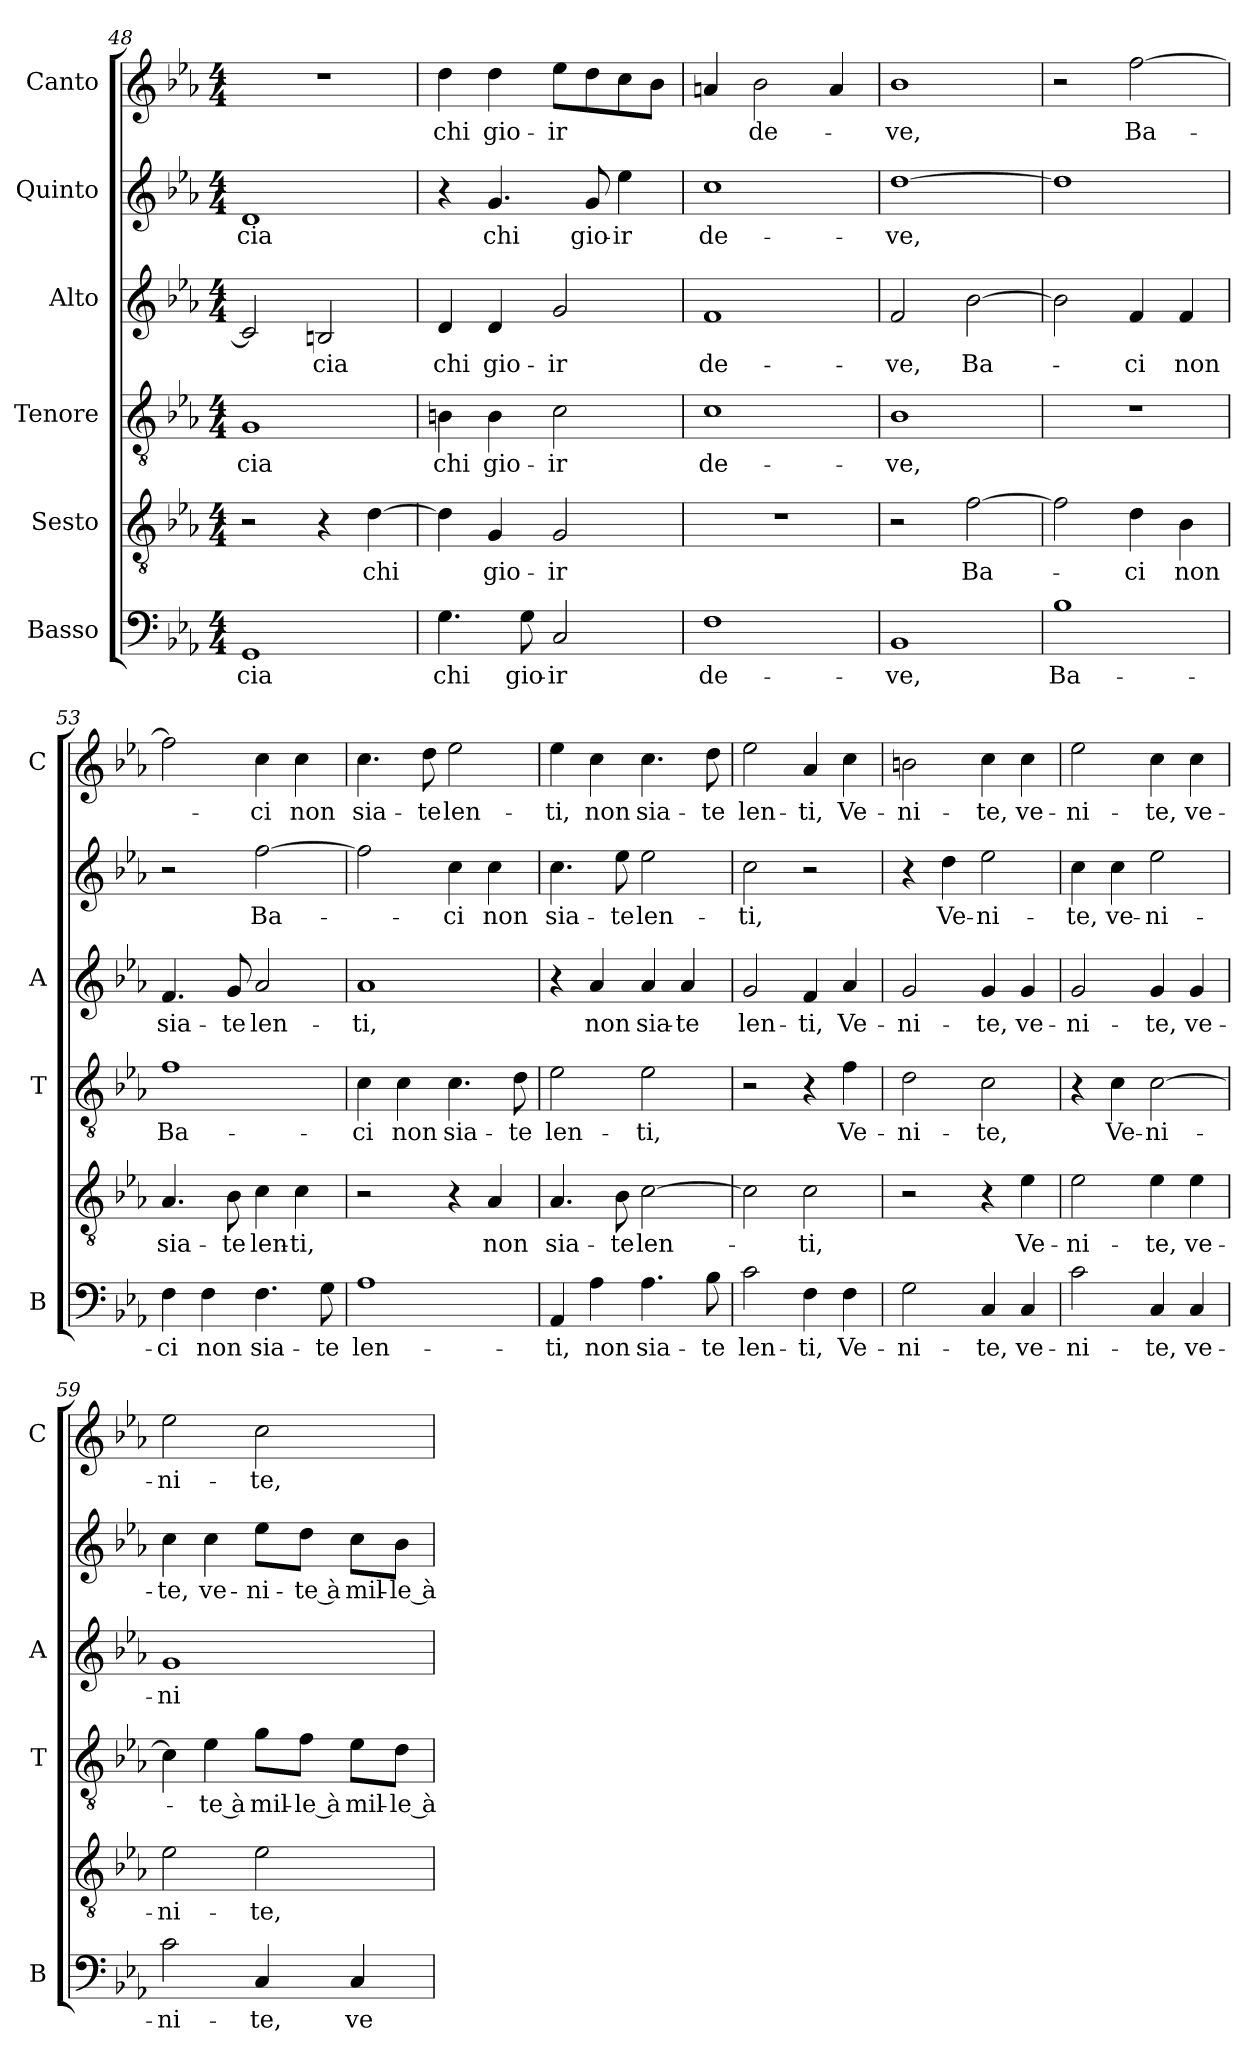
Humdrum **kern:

**kern	**text	**kern	**text	**kern	**text	**kern	**text	**kern	**text	**kern	**text
*part6	*part6	*part5	*part5	*part4	*part4	*part3	*part3	*part2	*part2	*part1	*part1
*staff6	*staff6	*staff5	*staff5	*staff4	*staff4	*staff3	*staff3	*staff2	*staff2	*staff1	*staff1
*I"Basso	*	*I"Sesto	*	*I"Tenore	*	*I"Alto	*	*I"Quinto	*	*I"Canto	*
*I'B	*	*	*	*I'T	*	*I'A	*	*	*	*I'C	*
*clefF4	*	*clefGv2	*	*clefGv2	*	*clefG2	*	*clefG2	*	*clefG2	*
*k[b-e-a-]	*	*k[b-e-a-]	*	*k[b-e-a-]	*	*k[b-e-a-]	*	*k[b-e-a-]	*	*k[b-e-a-]	*
*E-:	*	*E-:	*	*E-:	*	*E-:	*	*E-:	*	*E-:	*
*M4/4	*	*M4/4	*	*M4/4	*	*M4/4	*	*M4/4	*	*M4/4	*
=48	=48	=48	=48	=48	=48	=48	=48	=48	=48	=48	=48
!	!LO:LY:b	!	!	!	!LO:LY:b	!	!	!	!LO:LY:b	!	!
1GG	-cia	2r	.	1G	-cia	2c/]	.	1d	-cia	1r	.
!	!	!	!	!	!	!	!LO:LY:b	!	!	!	!
.	.	4r	.	.	.	2Bn/	-cia	.	.	.	.
!	!	!	!LO:LY:b	!	!	!	!	!	!	!	!
.	.	[4d\	chi	.	.	.	.	.	.	.	.
=49	=49	=49	=49	=49	=49	=49	=49	=49	=49	=49	=49
!	!LO:LY:b	!	!	!	!LO:LY:b	!	!LO:LY:b	!	!	!	!LO:LY:b
4.G\	chi	4d\]	.	4Bn\	chi	4d/	chi	4r	.	4dd\	chi
!	!	!	!LO:LY:b	!	!LO:LY:b	!	!LO:LY:b	!	!LO:LY:b	!	!LO:LY:b
.	.	4G/	gio-	4B\	gio-	4d/	gio-	4.g/	chi	4dd\	gio-
!	!LO:LY:b	!	!	!	!	!	!	!	!	!	!
8G\	gio-	.	.	.	.	.	.	.	.	.	.
!	!LO:LY:b	!	!LO:LY:b	!	!LO:LY:b	!	!LO:LY:b	!	!	!	!LO:LY:b
2C/	-ir	2G/	-ir	2c\	-ir	2g/	-ir	.	.	8ee-\L	-ir
!	!	!	!	!	!	!	!	!	!LO:LY:b	!	!
.	.	.	.	.	.	.	.	8g/	gio-	8dd\	.
!	!	!	!	!	!	!	!	!	!LO:LY:b	!	!
.	.	.	.	.	.	.	.	4ee-\	-ir	8cc\	.
.	.	.	.	.	.	.	.	.	.	8b-\J	.
=50	=50	=50	=50	=50	=50	=50	=50	=50	=50	=50	=50
!	!LO:LY:b	!	!	!	!LO:LY:b	!	!LO:LY:b	!	!LO:LY:b	!	!
1F	de-	1r	.	1c	de-	1f	de-	1cc	de-	4an/	.
!	!	!	!	!	!	!	!	!	!	!	!LO:LY:b
.	.	.	.	.	.	.	.	.	.	2b-\	de-
.	.	.	.	.	.	.	.	.	.	4a/	.
=51	=51	=51	=51	=51	=51	=51	=51	=51	=51	=51	=51
!	!LO:LY:b	!	!	!	!LO:LY:b	!	!LO:LY:b	!	!LO:LY:b	!	!LO:LY:b
1BB-	-ve,	2r	.	1B-	-ve,	2f/	-ve,	[1dd	-ve,	1b-	-ve,
!	!	!	!LO:LY:b	!	!	!	!LO:LY:b	!	!	!	!
.	.	[2f\	Ba-	.	.	[2b-\	Ba-	.	.	.	.
=52	=52	=52	=52	=52	=52	=52	=52	=52	=52	=52	=52
!	!LO:LY:b	!	!	!	!	!	!	!	!	!	!
1B-	Ba-	2f\]	.	1r	.	2b-\]	.	1dd]	.	2r	.
!	!	!	!LO:LY:b	!	!	!	!LO:LY:b	!	!	!	!LO:LY:b
.	.	4d\	-ci	.	.	4f/	-ci	.	.	[2ff\	Ba-
!	!	!	!LO:LY:b	!	!	!	!LO:LY:b	!	!	!	!
.	.	4B-\	non	.	.	4f/	non	.	.	.	.
!!LO:PB:g=z
=53	=53	=53	=53	=53	=53	=53	=53	=53	=53	=53	=53
!	!LO:LY:b	!	!LO:LY:b	!	!LO:LY:b	!	!LO:LY:b	!	!	!	!
4F\	-ci	4.A-/	sia-	1f	Ba-	4.f/	sia-	2r	.	2ff\]	.
!	!LO:LY:b	!	!	!	!	!	!	!	!	!	!
4F\	non	.	.	.	.	.	.	.	.	.	.
!	!	!	!LO:LY:b	!	!	!	!LO:LY:b	!	!	!	!
.	.	8B-\	-te	.	.	8g/	-te	.	.	.	.
!	!LO:LY:b	!	!LO:LY:b	!	!	!	!LO:LY:b	!	!LO:LY:b	!	!LO:LY:b
4.F\	sia-	4c\	len-	.	.	2a-/	len-	[2ff\	Ba-	4cc\	-ci
!	!	!	!LO:LY:b	!	!	!	!	!	!	!	!LO:LY:b
.	.	4c\	-ti,	.	.	.	.	.	.	4cc\	non
!	!LO:LY:b	!	!	!	!	!	!	!	!	!	!
8G\	-te	.	.	.	.	.	.	.	.	.	.
=54	=54	=54	=54	=54	=54	=54	=54	=54	=54	=54	=54
!	!LO:LY:b	!	!	!	!LO:LY:b	!	!LO:LY:b	!	!	!	!LO:LY:b
1A-	len-	2r	.	4c\	-ci	1a-	-ti,	2ff\]	.	4.cc\	sia-
!	!	!	!	!	!LO:LY:b	!	!	!	!	!	!
.	.	.	.	4c\	non	.	.	.	.	.	.
!	!	!	!	!	!	!	!	!	!	!	!LO:LY:b
.	.	.	.	.	.	.	.	.	.	8dd\	-te
!	!	!	!	!	!LO:LY:b	!	!	!	!LO:LY:b	!	!LO:LY:b
.	.	4r	.	4.c\	sia-	.	.	4cc\	-ci	2ee-\	len-
!	!	!	!LO:LY:b	!	!	!	!	!	!LO:LY:b	!	!
.	.	4A-/	non	.	.	.	.	4cc\	non	.	.
!	!	!	!	!	!LO:LY:b	!	!	!	!	!	!
.	.	.	.	8d\	-te	.	.	.	.	.	.
=55	=55	=55	=55	=55	=55	=55	=55	=55	=55	=55	=55
!	!LO:LY:b	!	!LO:LY:b	!	!LO:LY:b	!	!	!	!LO:LY:b	!	!LO:LY:b
4AA-/	-ti,	4.A-/	sia-	2e-\	len-	4r	.	4.cc\	sia-	4ee-\	-ti,
!	!LO:LY:b	!	!	!	!	!	!LO:LY:b	!	!	!	!LO:LY:b
4A-\	non	.	.	.	.	4a-/	non	.	.	4cc\	non
!	!	!	!LO:LY:b	!	!	!	!	!	!LO:LY:b	!	!
.	.	8B-\	-te	.	.	.	.	8ee-\	-te	.	.
!	!LO:LY:b	!	!LO:LY:b	!	!LO:LY:b	!	!LO:LY:b	!	!LO:LY:b	!	!LO:LY:b
4.A-\	sia-	[2c\	len-	2e-\	-ti,	4a-/	sia-	2ee-\	len-	4.cc\	sia-
!	!	!	!	!	!	!	!LO:LY:b	!	!	!	!
.	.	.	.	.	.	4a-/	-te	.	.	.	.
!	!LO:LY:b	!	!	!	!	!	!	!	!	!	!LO:LY:b
8B-\	-te	.	.	.	.	.	.	.	.	8dd\	-te
=56	=56	=56	=56	=56	=56	=56	=56	=56	=56	=56	=56
!	!LO:LY:b	!	!	!	!	!	!LO:LY:b	!	!LO:LY:b	!	!LO:LY:b
2c\	len-	2c\]	.	2r	.	2g/	len-	2cc\	-ti,	2ee-\	len-
!	!LO:LY:b	!	!LO:LY:b	!	!	!	!LO:LY:b	!	!	!	!LO:LY:b
4F\	-ti,	2c\	-ti,	4r	.	4f/	-ti,	2r	.	4a-/	-ti,
!	!LO:LY:b	!	!	!	!LO:LY:b	!	!LO:LY:b	!	!	!	!LO:LY:b
4F\	Ve-	.	.	4f\	Ve-	4a-/	Ve-	.	.	4cc\	Ve-
=57	=57	=57	=57	=57	=57	=57	=57	=57	=57	=57	=57
!	!LO:LY:b	!	!	!	!LO:LY:b	!	!LO:LY:b	!	!	!	!LO:LY:b
2G\	-ni-	2r	.	2d\	-ni-	2g/	-ni-	4r	.	2bn\	-ni-
!	!	!	!	!	!	!	!	!	!LO:LY:b	!	!
.	.	.	.	.	.	.	.	4dd\	Ve-	.	.
!	!LO:LY:b	!	!	!	!LO:LY:b	!	!LO:LY:b	!	!LO:LY:b	!	!LO:LY:b
4C/	-te,	4r	.	2c\	-te,	4g/	-te,	2ee-\	-ni-	4cc\	-te,
!	!LO:LY:b	!	!LO:LY:b	!	!	!	!LO:LY:b	!	!	!	!LO:LY:b
4C/	ve-	4e-\	Ve-	.	.	4g/	ve-	.	.	4cc\	ve-
=58	=58	=58	=58	=58	=58	=58	=58	=58	=58	=58	=58
!	!LO:LY:b	!	!LO:LY:b	!	!	!	!LO:LY:b	!	!LO:LY:b	!	!LO:LY:b
2c\	-ni-	2e-\	-ni-	4r	.	2g/	-ni-	4cc\	-te,	2ee-\	-ni-
!	!	!	!	!	!LO:LY:b	!	!	!	!LO:LY:b	!	!
.	.	.	.	4c\	Ve-	.	.	4cc\	ve-	.	.
!	!LO:LY:b	!	!LO:LY:b	!	!LO:LY:b	!	!LO:LY:b	!	!LO:LY:b	!	!LO:LY:b
4C/	-te,	4e-\	-te,	[2c\	-ni-	4g/	-te,	2ee-\	-ni-	4cc\	-te,
!	!LO:LY:b	!	!LO:LY:b	!	!	!	!LO:LY:b	!	!	!	!LO:LY:b
4C/	ve-	4e-\	ve-	.	.	4g/	ve-	.	.	4cc\	ve-
=59	=59	=59	=59	=59	=59	=59	=59	=59	=59	=59	=59
!	!LO:LY:b	!	!LO:LY:b	!	!	!	!LO:LY:b	!	!LO:LY:b	!	!LO:LY:b
2c\	-ni-	2e-\	-ni-	4c\]	.	1g	-ni-	4cc\	-te,	2ee-\	-ni-
!	!	!	!	!	!LO:LY:b	!	!	!	!LO:LY:b	!	!
.	.	.	.	4e-\	-te à	.	.	4cc\	ve-	.	.
!	!LO:LY:b	!	!LO:LY:b	!	!LO:LY:b	!	!	!	!LO:LY:b	!	!LO:LY:b
4C/	-te,	2e-\	-te,	8g\L	mil-	.	.	8ee-\L	-ni-	2cc\	-te,
!	!	!	!	!	!LO:LY:b	!	!	!	!LO:LY:b	!	!
.	.	.	.	8f\J	-le à	.	.	8dd\J	-te à	.	.
!	!LO:LY:b	!	!	!	!LO:LY:b	!	!	!	!LO:LY:b	!	!
4C/	ve-	.	.	8e-\L	mil-	.	.	8cc\L	mil-	.	.
!	!	!	!	!	!LO:LY:b	!	!	!	!LO:LY:b	!	!
.	.	.	.	8d\J	-le à	.	.	8b-\J	-le à	.	.
=	=	=	=	=	=	=	=	=	=	=	=
*-	*-	*-	*-	*-	*-	*-	*-	*-	*-	*-	*-
